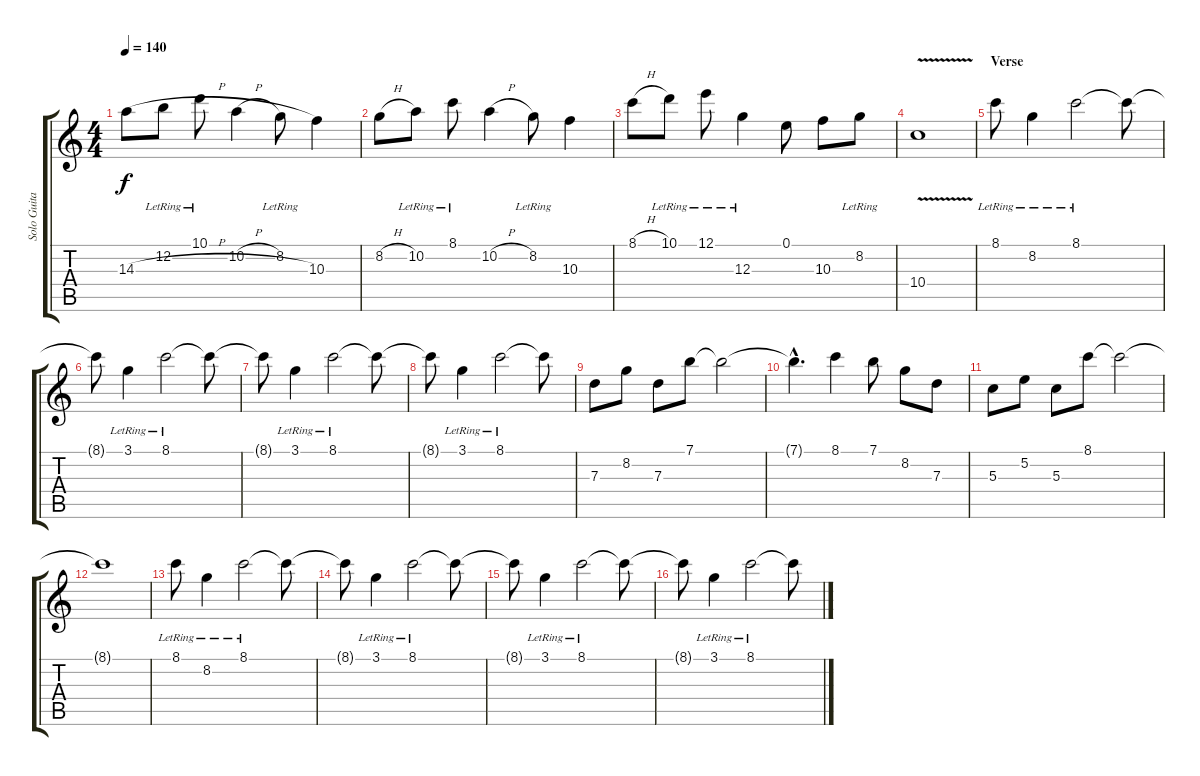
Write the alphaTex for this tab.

\track ("Solo Guitar " "Solo Guita") {instrument acousticguitarsteel}
\staff {score tabs}
\tuning (E4 B3 G3 D3 A2 E2) {hide}
\ts (4 4)
\tempo 140
\clef g2
\ks c
14.3{h}.8{dy f} 12.2{lr}.8 10.1{lr}.8 10.2{h}.4 8.2{lr}.8 10.3.4 |
8.2{h}.8 10.2{lr}.8 8.1{lr}.8 10.2{h}.4 8.2{lr}.8 10.3.4 |
8.1{h}.8 10.1{lr}.8 12.1{lr}.8 12.3{lr}.4 0.1.8 10.3.8 8.2{lr}.8 |
10.4{v}.1 |
\section ("" "Verse")
8.1{lr}.8{volume 14 balance 8 instrument acousticgrandpiano} 8.2{lr}.4 8.1{lr}.2 8.1{t}.8 |
8.1{t}.8 3.1{lr}.4 8.1{lr}.2 8.1{t}.8 |
8.1{t}.8 3.1{lr}.4 8.1{lr}.2 8.1{t}.8 |
8.1{t}.8 3.1{lr}.4 8.1{lr}.2 8.1{t}.8 |
7.3.8 8.2.8 7.3.8 7.1.8 7.1{t}.2 |
7.1{hac t}.4{d} 8.1.4 7.1.8 8.2.8 7.3.8 |
5.3.8 5.2.8 5.3.8 8.1.8 8.1{t}.2 |
8.1{t}.1 |
8.1{lr}.8{volume 14 instrument acousticgrandpiano} 8.2{lr}.4 8.1{lr}.2 8.1{t}.8 |
8.1{t}.8 3.1{lr}.4 8.1{lr}.2 8.1{t}.8 |
8.1{t}.8 3.1{lr}.4 8.1{lr}.2 8.1{t}.8 |
8.1{t}.8 3.1{lr}.4 8.1{lr}.2 8.1{t}.8
